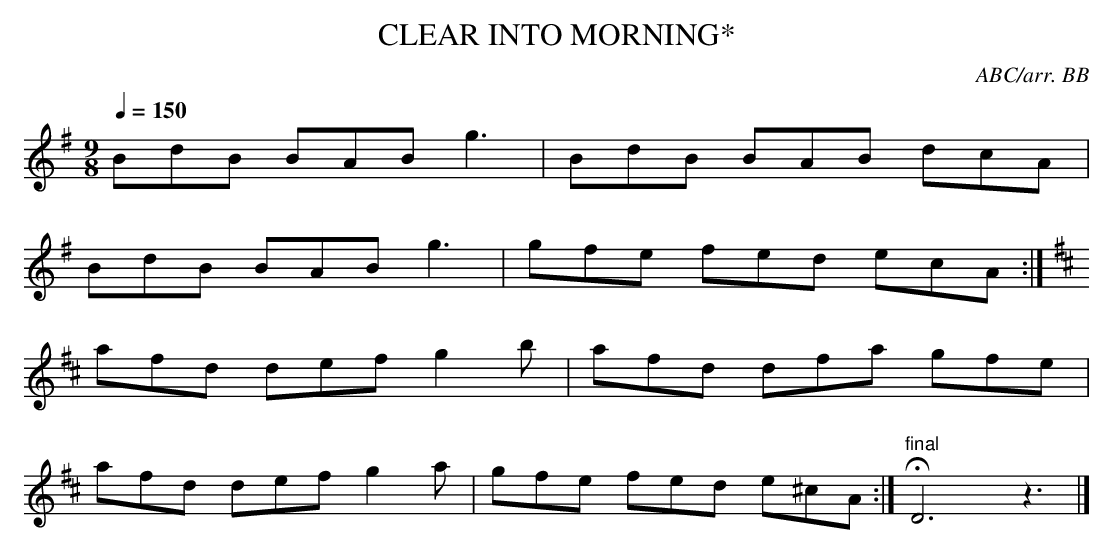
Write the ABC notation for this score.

X:1
T:CLEAR INTO MORNING*
C:ABC/arr. BB
Q:1/4=150
L:1/8
M:9/8
K:G
BdB BAB g3|BdB BAB dcA|
BdB BAB g3|gfe fed ecA:|
K:D
afd def g2b|afd dfa gfe|
afd def g2a|gfe fed e^cA:|"final"HD6z3|]
